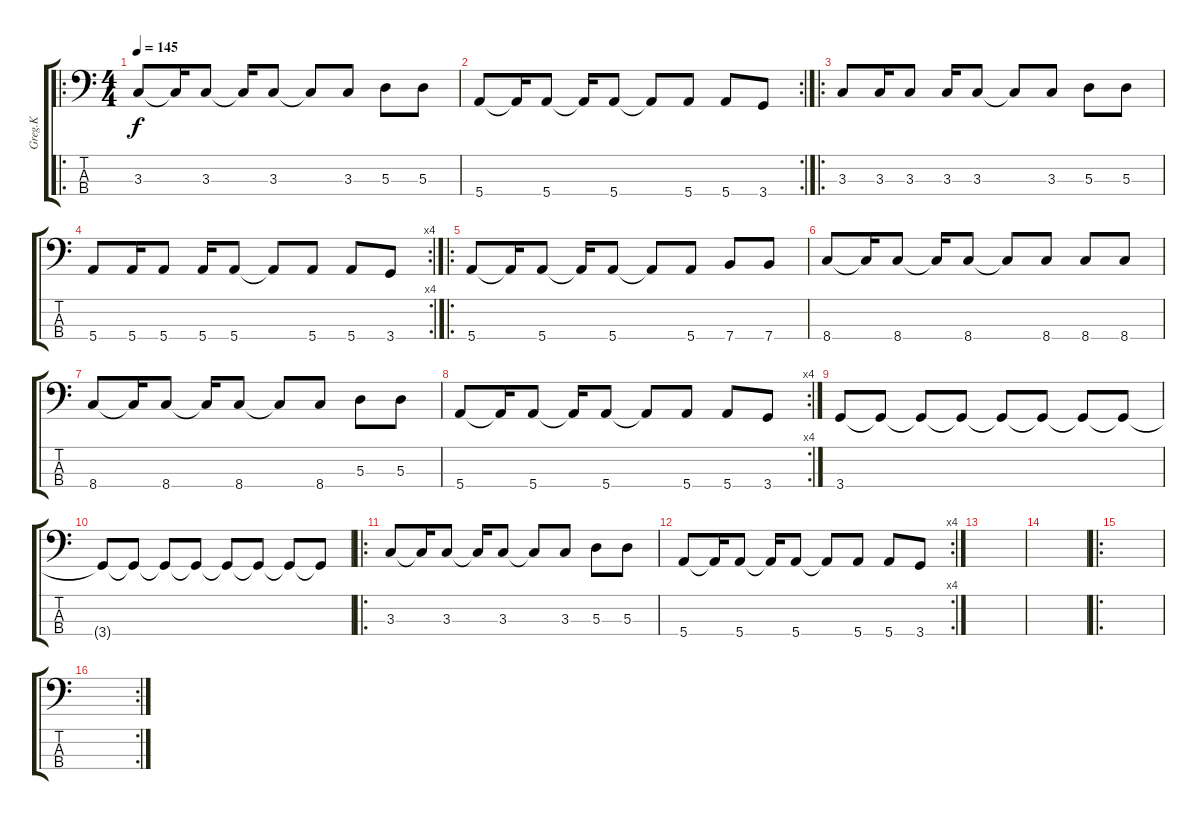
\track ("Greg.K" "Greg.K") {instrument electricbasspick}
\staff {score tabs}
\tuning (G2 D2 A1 E1) {hide}
\ro
\ts (4 4)
\tempo 145
\clef f4
\ks c
3.3.8{dy f} 3.3{t}.16 3.3.8 3.3{t}.16 3.3.8 3.3{t}.8 3.3.8 5.3.8 5.3.8 |
\rc 2
5.4.8 5.4{t}.16 5.4.8 5.4{t}.16 5.4.8 5.4{t}.8 5.4.8 5.4.8 3.4.8 |
\ro
3.3.8 3.3.16 3.3.8 3.3.16 3.3.8 3.3{t}.8 3.3.8 5.3.8 5.3.8 |
\rc 4
5.4.8 5.4.16 5.4.8 5.4.16 5.4.8 5.4{t}.8 5.4.8 5.4.8 3.4.8 |
\ro
5.4.8 5.4{t}.16 5.4.8 5.4{t}.16 5.4.8 5.4{t}.8 5.4.8 7.4.8 7.4.8 |
8.4.8 8.4{t}.16 8.4.8 8.4{t}.16 8.4.8 8.4{t}.8 8.4.8 8.4.8 8.4.8 |
8.4.8 8.4{t}.16 8.4.8 8.4{t}.16 8.4.8 8.4{t}.8 8.4.8 5.3.8 5.3.8 |
\rc 4
5.4.8 5.4{t}.16 5.4.8 5.4{t}.16 5.4.8 5.4{t}.8 5.4.8 5.4.8 3.4.8 |
3.4.8 3.4{t}.8 3.4{t}.8 3.4{t}.8 3.4{t}.8 3.4{t}.8 3.4{t}.8 3.4{t}.8 |
3.4{t}.8 3.4{t}.8 3.4{t}.8 3.4{t}.8 3.4{t}.8 3.4{t}.8 3.4{t}.8 3.4{t}.8 |
\ro
3.3.8 3.3{t}.16 3.3.8 3.3{t}.16 3.3.8 3.3{t}.8 3.3.8 5.3.8 5.3.8 |
\rc 4
5.4.8 5.4{t}.16 5.4.8 5.4{t}.16 5.4.8 5.4{t}.8 5.4.8 5.4.8 3.4.8 |
|
|
\ro
|
\rc 2
